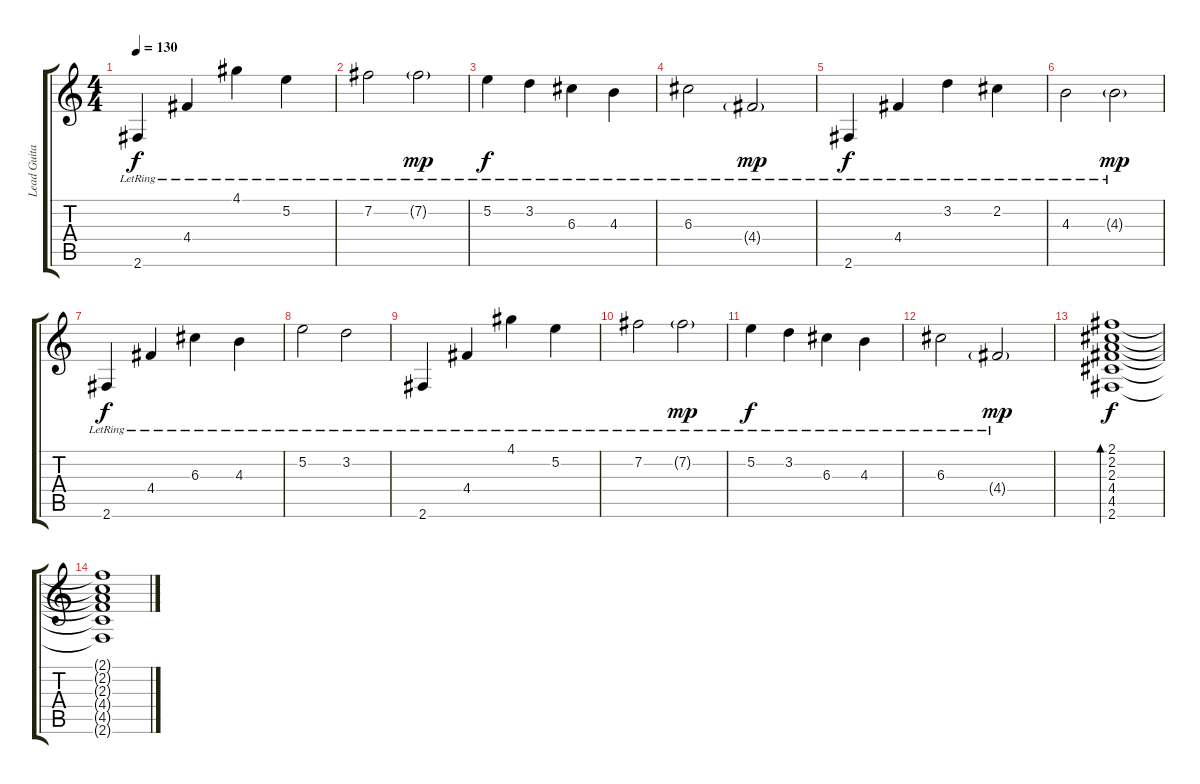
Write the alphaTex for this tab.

\track ("Lead Guitar" "Lead Guita") {instrument electricguitarjazz}
\staff {score tabs}
\tuning (E4 B3 G3 D3 A2 E2) {hide}
\ts (4 4)
\tempo 130
\clef g2
\ks c
2.6{lr}.4{dy f volume 8} 4.4{lr}.4 4.1{lr}.4 5.2{lr}.4 |
7.2{lr}.2 7.2{g lr}.2{dy mp} |
5.2{lr}.4{dy f} 3.2{lr}.4 6.3{lr}.4 4.3{lr}.4 |
6.3{lr}.2 4.4{g lr}.2{dy mp} |
2.6{lr}.4{dy f volume 4} 4.4{lr}.4 3.2{lr}.4 2.2{lr}.4 |
4.3{lr}.2 4.3{g lr}.2{dy mp} |
2.6{lr}.4{dy f} 4.4{lr}.4 6.3{lr}.4 4.3{lr}.4 |
5.2{lr}.2 3.2{lr}.2 |
2.6{lr}.4{volume 2} 4.4{lr}.4 4.1{lr}.4 5.2{lr}.4 |
7.2{lr}.2 7.2{g lr}.2{dy mp} |
5.2{lr}.4{dy f} 3.2{lr}.4 6.3{lr}.4 4.3{lr}.4 |
6.3{lr}.2 4.4{g lr}.2{dy mp} |
(2.1 2.2 2.3 4.4 4.5 2.6).1{bd 480 dy f} |
(2.1{t} 2.2{t} 2.3{t} 4.4{t} 4.5{t} 2.6{t}).1
